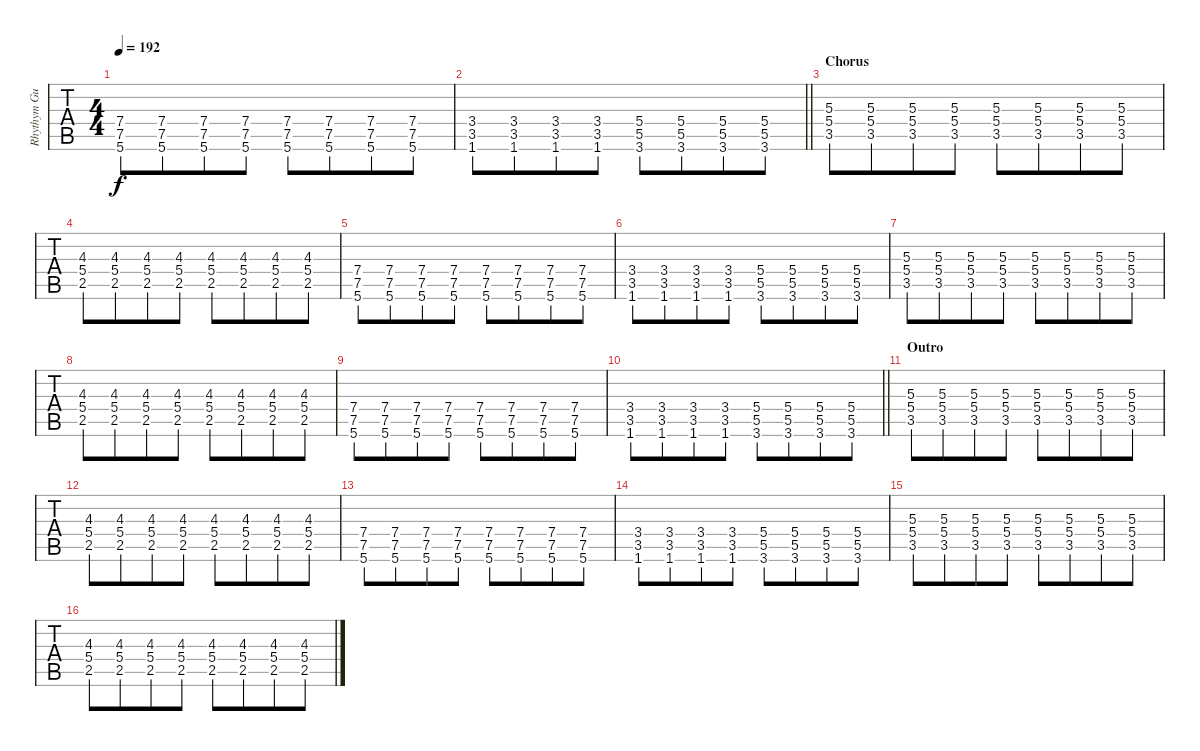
\track ("Rhythym Guitar" "Rhythym Gu") {instrument distortionguitar}
\staff {tabs}
\tuning (E4 B3 G3 D3 A2 E2) {hide}
\ts (4 4)
\tempo 192
\clef g2
\ks c
(7.4 7.5 5.6).8{dy f} (7.4 7.5 5.6).8{beam merge} (7.4 7.5 5.6).8 (7.4 7.5 5.6).8 (7.4 7.5 5.6).8 (7.4 7.5 5.6).8{beam merge} (7.4 7.5 5.6).8 (7.4 7.5 5.6).8 |
\barLineRight lightlight
(3.4 3.5 1.6).8 (3.4 3.5 1.6).8{beam merge} (3.4 3.5 1.6).8 (3.4 3.5 1.6).8 (5.4 5.5 3.6).8 (5.4 5.5 3.6).8{beam merge} (5.4 5.5 3.6).8 (5.4 5.5 3.6).8 |
\section ("" "Chorus")
(5.3 5.4 3.5).8 (5.3 5.4 3.5).8{beam merge} (5.3 5.4 3.5).8 (5.3 5.4 3.5).8 (5.3 5.4 3.5).8 (5.3 5.4 3.5).8{beam merge} (5.3 5.4 3.5).8 (5.3 5.4 3.5).8 |
(4.3 5.4 2.5).8 (4.3 5.4 2.5).8{beam merge} (4.3 5.4 2.5).8 (4.3 5.4 2.5).8 (4.3 5.4 2.5).8 (4.3 5.4 2.5).8{beam merge} (4.3 5.4 2.5).8 (4.3 5.4 2.5).8 |
(7.4 7.5 5.6).8 (7.4 7.5 5.6).8{beam merge} (7.4 7.5 5.6).8 (7.4 7.5 5.6).8 (7.4 7.5 5.6).8 (7.4 7.5 5.6).8{beam merge} (7.4 7.5 5.6).8 (7.4 7.5 5.6).8 |
(3.4 3.5 1.6).8 (3.4 3.5 1.6).8{beam merge} (3.4 3.5 1.6).8 (3.4 3.5 1.6).8 (5.4 5.5 3.6).8 (5.4 5.5 3.6).8{beam merge} (5.4 5.5 3.6).8 (5.4 5.5 3.6).8 |
(5.3 5.4 3.5).8 (5.3 5.4 3.5).8{beam merge} (5.3 5.4 3.5).8 (5.3 5.4 3.5).8 (5.3 5.4 3.5).8 (5.3 5.4 3.5).8{beam merge} (5.3 5.4 3.5).8 (5.3 5.4 3.5).8 |
(4.3 5.4 2.5).8 (4.3 5.4 2.5).8{beam merge} (4.3 5.4 2.5).8 (4.3 5.4 2.5).8 (4.3 5.4 2.5).8 (4.3 5.4 2.5).8{beam merge} (4.3 5.4 2.5).8 (4.3 5.4 2.5).8 |
(7.4 7.5 5.6).8 (7.4 7.5 5.6).8{beam merge} (7.4 7.5 5.6).8 (7.4 7.5 5.6).8 (7.4 7.5 5.6).8 (7.4 7.5 5.6).8{beam merge} (7.4 7.5 5.6).8 (7.4 7.5 5.6).8 |
\barLineRight lightlight
(3.4 3.5 1.6).8 (3.4 3.5 1.6).8{beam merge} (3.4 3.5 1.6).8 (3.4 3.5 1.6).8 (5.4 5.5 3.6).8 (5.4 5.5 3.6).8{beam merge} (5.4 5.5 3.6).8 (5.4 5.5 3.6).8 |
\section ("" "Outro")
(5.3 5.4 3.5).8 (5.3 5.4 3.5).8{beam merge} (5.3 5.4 3.5).8 (5.3 5.4 3.5).8 (5.3 5.4 3.5).8 (5.3 5.4 3.5).8{beam merge} (5.3 5.4 3.5).8 (5.3 5.4 3.5).8 |
(4.3 5.4 2.5).8 (4.3 5.4 2.5).8{beam merge} (4.3 5.4 2.5).8 (4.3 5.4 2.5).8 (4.3 5.4 2.5).8 (4.3 5.4 2.5).8{beam merge} (4.3 5.4 2.5).8 (4.3 5.4 2.5).8 |
(7.4 7.5 5.6).8 (7.4 7.5 5.6).8{beam merge} (7.4 7.5 5.6).8 (7.4 7.5 5.6).8 (7.4 7.5 5.6).8 (7.4 7.5 5.6).8{beam merge} (7.4 7.5 5.6).8 (7.4 7.5 5.6).8 |
(3.4 3.5 1.6).8 (3.4 3.5 1.6).8{beam merge} (3.4 3.5 1.6).8 (3.4 3.5 1.6).8 (5.4 5.5 3.6).8 (5.4 5.5 3.6).8{beam merge} (5.4 5.5 3.6).8 (5.4 5.5 3.6).8 |
(5.3 5.4 3.5).8 (5.3 5.4 3.5).8{beam merge} (5.3 5.4 3.5).8 (5.3 5.4 3.5).8 (5.3 5.4 3.5).8 (5.3 5.4 3.5).8{beam merge} (5.3 5.4 3.5).8 (5.3 5.4 3.5).8 |
(4.3 5.4 2.5).8 (4.3 5.4 2.5).8{beam merge} (4.3 5.4 2.5).8 (4.3 5.4 2.5).8 (4.3 5.4 2.5).8 (4.3 5.4 2.5).8{beam merge} (4.3 5.4 2.5).8 (4.3 5.4 2.5).8
